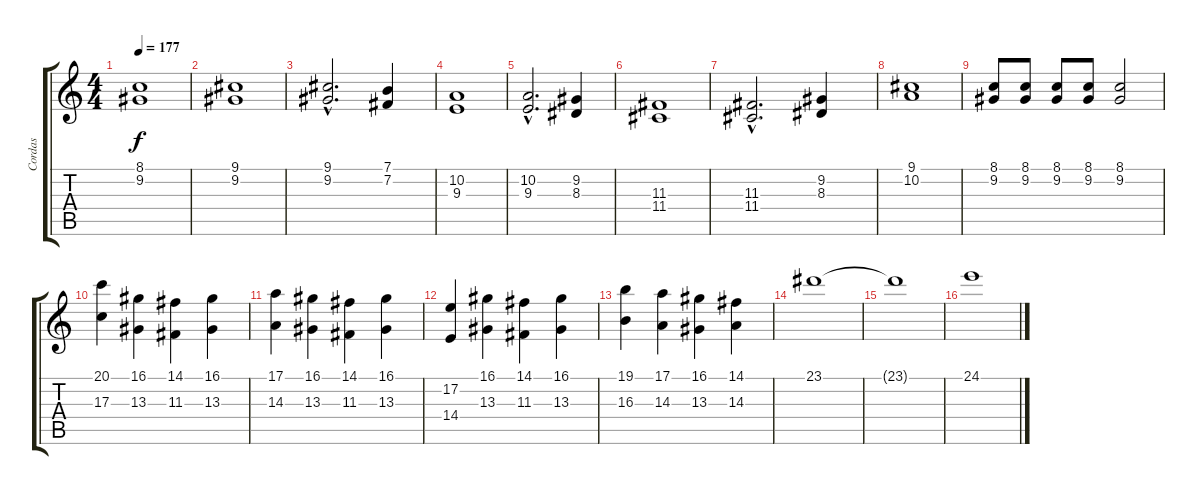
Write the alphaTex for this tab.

\track ("Cordas" "Cordas") {instrument stringensemble1}
\staff {score tabs}
\tuning (E4 B3 G3 D3 A2 E2) {hide}
\ts (4 4)
\tempo 177
\clef g2
\ks c
(8.1 9.2).1{dy f} |
(9.1 9.2).1 |
(9.1{hac} 9.2{hac}).2{d} (7.1 7.2).4 |
(10.2 9.3).1 |
(10.2{hac} 9.3{hac}).2{d} (9.2 8.3).4 |
(11.3 11.4).1 |
(11.3{hac} 11.4{hac}).2{d} (9.2 8.3).4 |
(9.1 10.2).1 |
(8.1 9.2).8 (8.1 9.2).8 (8.1 9.2).8 (8.1 9.2).8 (8.1 9.2).2 |
(20.1 17.3).4 (16.1 13.3).4 (14.1 11.3).4 (16.1 13.3).4 |
(17.1 14.3).4 (16.1 13.3).4 (14.1 11.3).4 (16.1 13.3).4 |
(17.2 14.4).4 (16.1 13.3).4 (14.1 11.3).4 (16.1 13.3).4 |
(19.1 16.3).4 (17.1 14.3).4 (16.1 13.3).4 (14.1 14.3).4 |
23.1.1 |
23.1{t}.1 |
24.1.1
